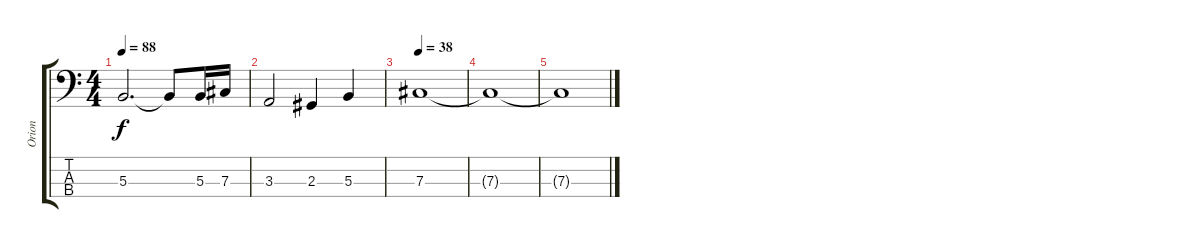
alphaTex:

\track ("Orion" "Orion") {instrument electricbassfinger}
\staff {score tabs}
\tuning (E2 B1 Gb1 Db1) {hide}
\ts (4 4)
\tempo 88
\clef f4
\ks c
5.3.2{d dy f} 5.3{t}.8 5.3.16 7.3.16 |
3.3.2 2.3.4 5.3.4 |
\tempo 38
7.3.1{volume 0} |
7.3{t}.1 |
7.3{t}.1
